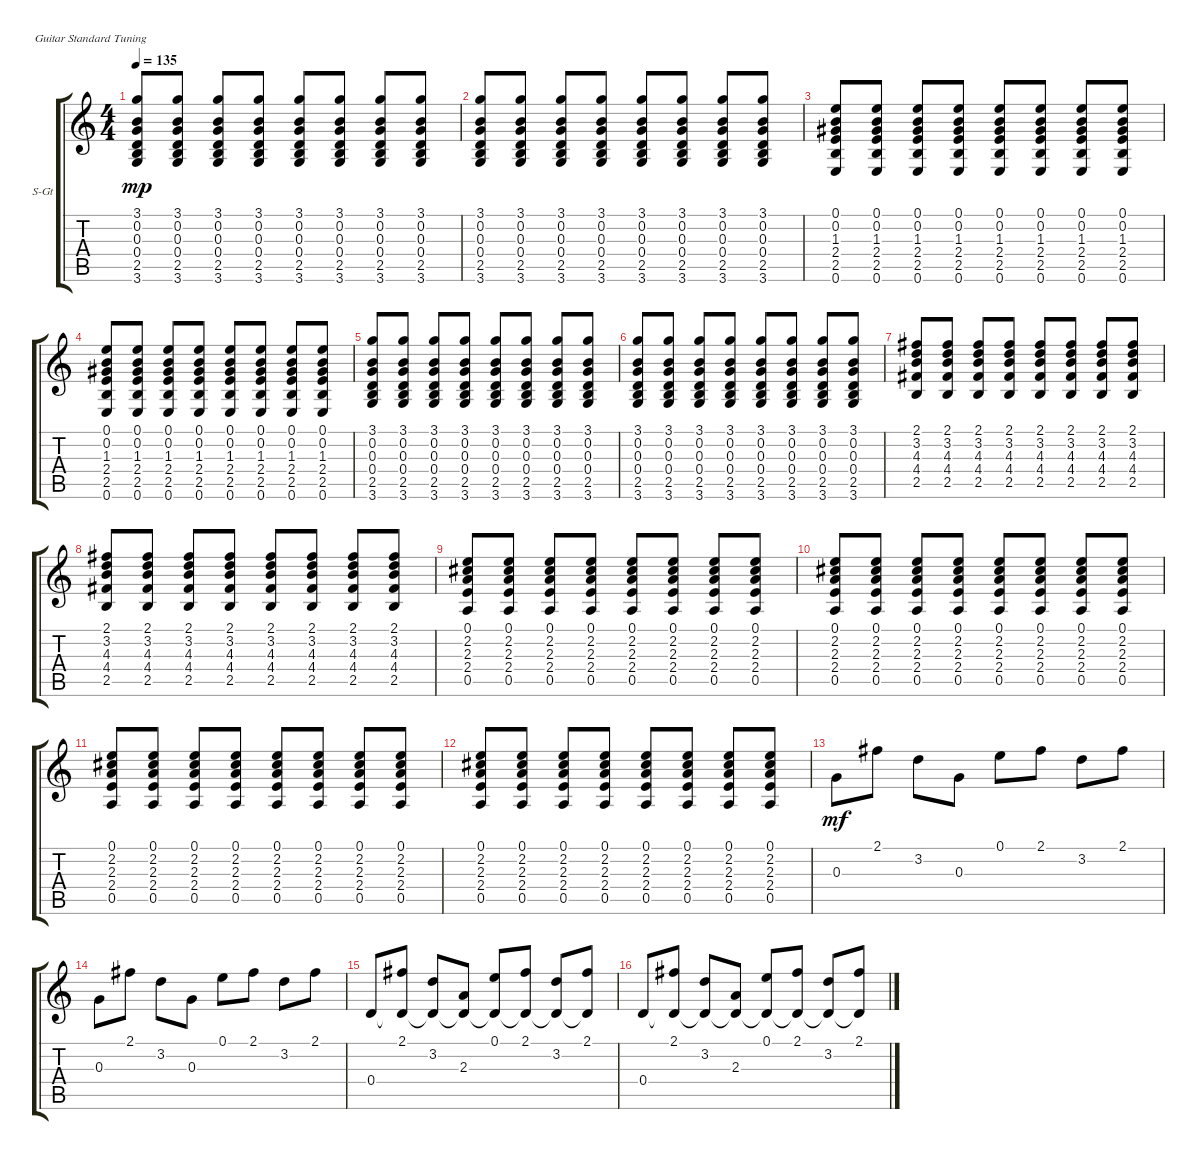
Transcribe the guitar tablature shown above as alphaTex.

\defaultSystemsLayout 4
\bracketExtendMode groupsimilarinstruments
\firstSystemTrackNameOrientation horizontal
\otherSystemsTrackNameOrientation horizontal
\track ("Steel Guitar" "S-Gt") {instrument acousticguitarsteel}
\staff {score tabs}
\tuning (E4 B3 G3 D3 A2 E2)
\ts (4 4)
\tempo 135
\clef g2
\ks c
(2.5 0.4 0.3 0.2 3.1 3.6).8{dy mp} (2.5 0.4 0.3 0.2 3.1 3.6).8 (2.5 0.4 0.3 0.2 3.1 3.6).8 (2.5 0.4 0.3 0.2 3.1 3.6).8 (2.5 0.4 0.3 0.2 3.1 3.6).8 (2.5 0.4 0.3 0.2 3.1 3.6).8 (2.5 0.4 0.3 0.2 3.1 3.6).8 (2.5 0.4 0.3 0.2 3.1 3.6).8 |
(2.5 0.4 0.3 0.2 3.1 3.6).8 (2.5 0.4 0.3 0.2 3.1 3.6).8 (2.5 0.4 0.3 0.2 3.1 3.6).8 (2.5 0.4 0.3 0.2 3.1 3.6).8 (2.5 0.4 0.3 0.2 3.1 3.6).8 (2.5 0.4 0.3 0.2 3.1 3.6).8 (2.5 0.4 0.3 0.2 3.1 3.6).8 (2.5 0.4 0.3 0.2 3.1 3.6).8 |
(2.4 1.3 0.2 0.1 0.6 2.5).8 (2.4 1.3 0.2 0.1 0.6 2.5).8 (2.4 1.3 0.2 0.1 0.6 2.5).8 (2.4 1.3 0.2 0.1 0.6 2.5).8 (2.4 1.3 0.2 0.1 0.6 2.5).8 (2.4 1.3 0.2 0.1 0.6 2.5).8 (2.4 1.3 0.2 0.1 0.6 2.5).8 (2.4 1.3 0.2 0.1 0.6 2.5).8 |
(2.4 1.3 0.2 0.1 0.6 2.5).8 (2.4 1.3 0.2 0.1 0.6 2.5).8 (2.4 1.3 0.2 0.1 0.6 2.5).8 (2.4 1.3 0.2 0.1 0.6 2.5).8 (2.4 1.3 0.2 0.1 0.6 2.5).8 (2.4 1.3 0.2 0.1 0.6 2.5).8 (2.4 1.3 0.2 0.1 0.6 2.5).8 (2.4 1.3 0.2 0.1 0.6 2.5).8 |
(2.5 0.4 0.3 0.2 3.1 3.6).8 (2.5 0.4 0.3 0.2 3.1 3.6).8 (2.5 0.4 0.3 0.2 3.1 3.6).8 (2.5 0.4 0.3 0.2 3.1 3.6).8 (2.5 0.4 0.3 0.2 3.1 3.6).8 (2.5 0.4 0.3 0.2 3.1 3.6).8 (2.5 0.4 0.3 0.2 3.1 3.6).8 (2.5 0.4 0.3 0.2 3.1 3.6).8 |
(2.5 0.4 0.3 0.2 3.1 3.6).8 (2.5 0.4 0.3 0.2 3.1 3.6).8 (2.5 0.4 0.3 0.2 3.1 3.6).8 (2.5 0.4 0.3 0.2 3.1 3.6).8 (2.5 0.4 0.3 0.2 3.1 3.6).8 (2.5 0.4 0.3 0.2 3.1 3.6).8 (2.5 0.4 0.3 0.2 3.1 3.6).8 (2.5 0.4 0.3 0.2 3.1 3.6).8 |
(2.5 4.4 4.3 3.2 2.1).8 (2.5 4.4 4.3 3.2 2.1).8 (2.5 4.4 4.3 3.2 2.1).8 (2.5 4.4 4.3 3.2 2.1).8 (2.5 4.4 4.3 3.2 2.1).8 (2.5 4.4 4.3 3.2 2.1).8 (2.5 4.4 4.3 3.2 2.1).8 (2.5 4.4 4.3 3.2 2.1).8 |
(2.5 4.4 4.3 3.2 2.1).8 (2.5 4.4 4.3 3.2 2.1).8 (2.5 4.4 4.3 3.2 2.1).8 (2.5 4.4 4.3 3.2 2.1).8 (2.5 4.4 4.3 3.2 2.1).8 (2.5 4.4 4.3 3.2 2.1).8 (2.5 4.4 4.3 3.2 2.1).8 (2.5 4.4 4.3 3.2 2.1).8 |
(0.5 2.4 2.3 2.2 0.1).8 (0.5 2.4 2.3 2.2 0.1).8 (0.5 2.4 2.3 2.2 0.1).8 (0.5 2.4 2.3 2.2 0.1).8 (0.5 2.4 2.3 2.2 0.1).8 (0.5 2.4 2.3 2.2 0.1).8 (0.5 2.4 2.3 2.2 0.1).8 (0.5 2.4 2.3 2.2 0.1).8 |
(0.5 2.4 2.3 2.2 0.1).8 (0.5 2.4 2.3 2.2 0.1).8 (0.5 2.4 2.3 2.2 0.1).8 (0.5 2.4 2.3 2.2 0.1).8 (0.5 2.4 2.3 2.2 0.1).8 (0.5 2.4 2.3 2.2 0.1).8 (0.5 2.4 2.3 2.2 0.1).8 (0.5 2.4 2.3 2.2 0.1).8 |
(0.5 2.4 2.3 2.2 0.1).8 (0.5 2.4 2.3 2.2 0.1).8 (0.5 2.4 2.3 2.2 0.1).8 (0.5 2.4 2.3 2.2 0.1).8 (0.5 2.4 2.3 2.2 0.1).8 (0.5 2.4 2.3 2.2 0.1).8 (0.5 2.4 2.3 2.2 0.1).8 (0.5 2.4 2.3 2.2 0.1).8 |
(0.5 2.4 2.3 2.2 0.1).8 (0.5 2.4 2.3 2.2 0.1).8 (0.5 2.4 2.3 2.2 0.1).8 (0.5 2.4 2.3 2.2 0.1).8 (0.5 2.4 2.3 2.2 0.1).8 (0.5 2.4 2.3 2.2 0.1).8 (0.5 2.4 2.3 2.2 0.1).8 (0.5 2.4 2.3 2.2 0.1).8 |
0.3.8{dy mf} 2.1.8 3.2.8 0.3.8 0.1.8 2.1.8 3.2.8 2.1.8 |
0.3.8 2.1.8 3.2.8 0.3.8 0.1.8 2.1.8 3.2.8 2.1.8 |
0.4.8 (2.1 0.4{t}).8 (3.2 0.4{t}).8 (2.3 0.4{t}).8 (0.1 0.4{t}).8 (2.1 0.4{t}).8 (3.2 0.4{t}).8 (2.1 0.4{t}).8 |
0.4.8 (2.1 0.4{t}).8 (3.2 0.4{t}).8 (2.3 0.4{t}).8 (0.1 0.4{t}).8 (2.1 0.4{t}).8 (3.2 0.4{t}).8 (2.1 0.4{t}).8
